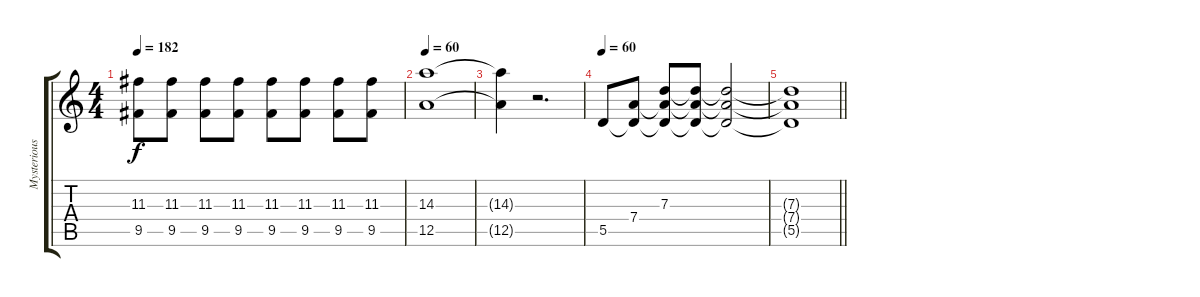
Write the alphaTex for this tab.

\track ("Mysterious Kyu" "Mysterious") {instrument electricguitarclean}
\staff {score tabs}
\tuning (E4 B3 G3 D3 A2 E2) {hide}
\ts (4 4)
\tempo 182
\clef g2
\ks c
(11.3 9.5).8{dy f} (11.3 9.5).8 (11.3 9.5).8 (11.3 9.5).8 (11.3 9.5).8 (11.3 9.5).8 (11.3 9.5).8 (11.3 9.5).8 |
\tempo 60
(14.3 12.5).1 |
(14.3{t} 12.5{t}).4 r.2{d} |
\tempo 60
5.5.8 (7.4 5.5{t}).8 (7.3 7.4{t} 5.5{t}).8 (7.3{t} 7.4{t} 5.5{t}).8 (7.3{t} 7.4{t} 5.5{t}).2 |
\barLineRight lightlight
(7.3{t} 7.4{t} 5.5{t}).1
